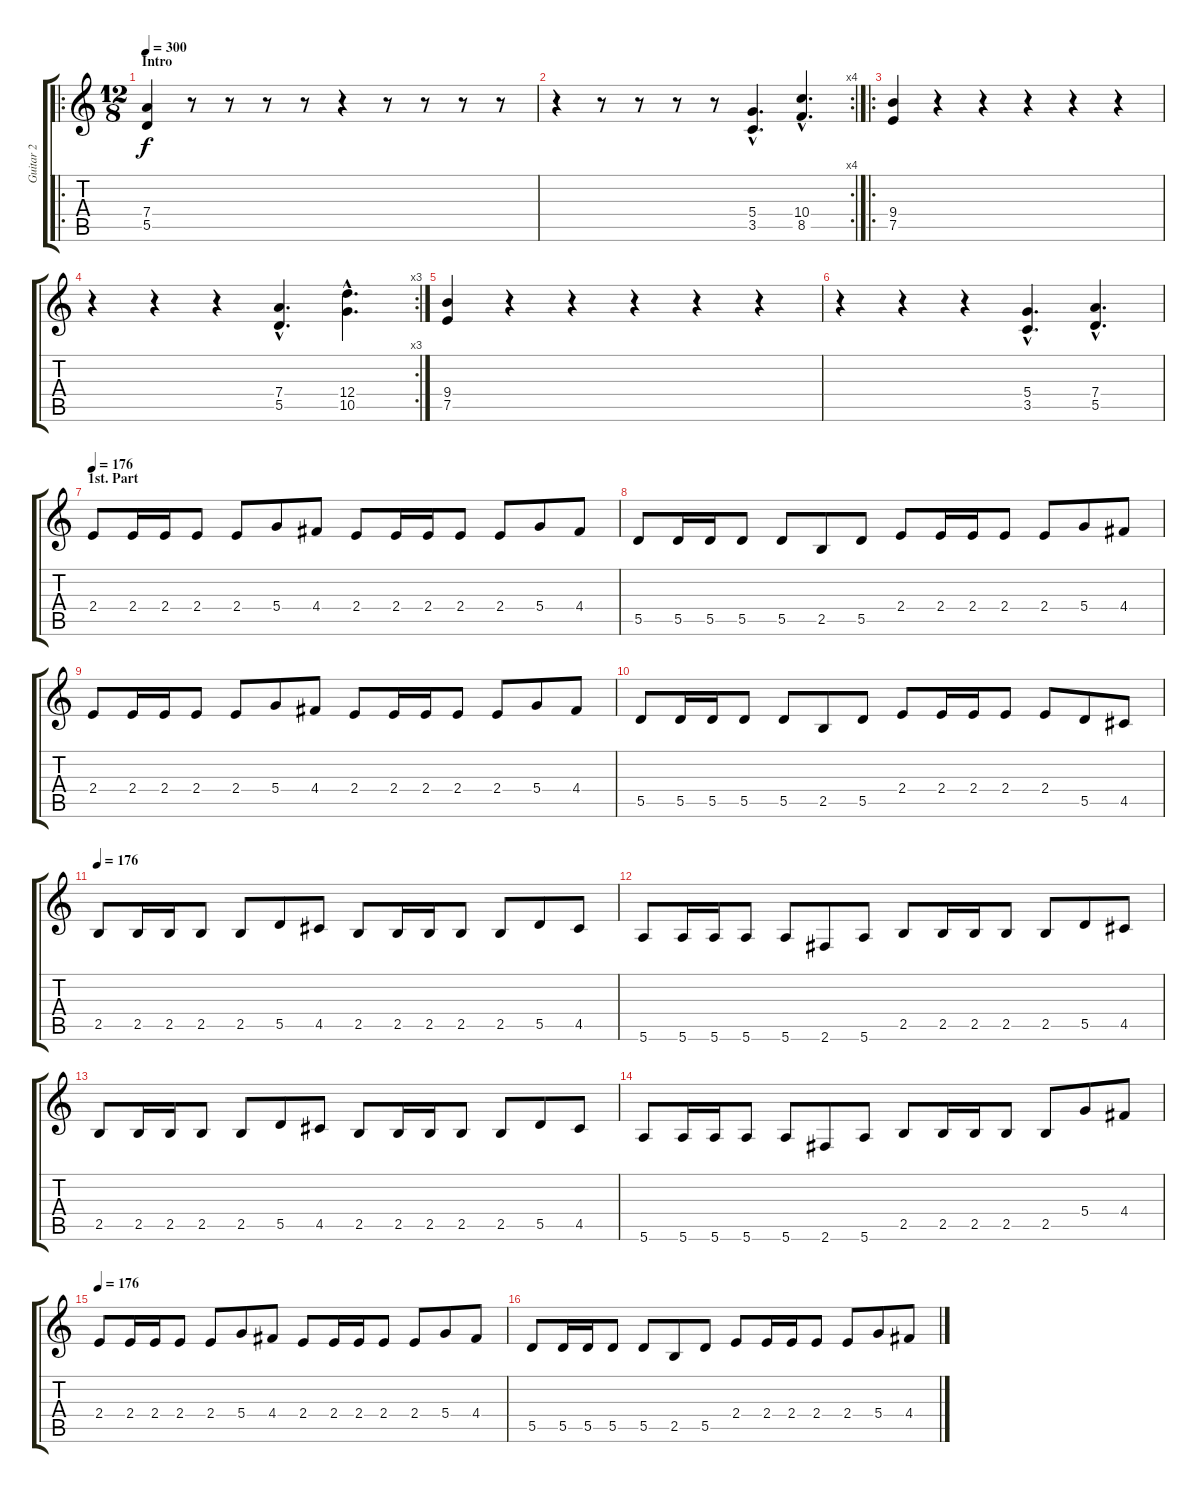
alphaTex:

\track ("Guitar 2" "Guitar 2") {instrument distortionguitar}
\staff {score tabs}
\tuning (E4 B3 G3 D3 A2 E2) {hide}
\ro
\ts (12 8)
\section ("" "Intro")
\tempo 300
\clef g2
\ks c
(7.4 5.5).4{dy f instrument distortionguitar} r.8 r.8 r.8 r.8 r.4 r.8 r.8 r.8 r.8 |
\rc 4
r.4 r.8 r.8 r.8 r.8 (5.4{hac} 3.5{hac}).4{d} (10.4{hac} 8.5{hac}).4{d} |
\ro
(9.4 7.5).4 r.4 r.4 r.4 r.4 r.4 |
\rc 3
r.4 r.4 r.4 (7.4{hac} 5.5{hac}).4{d} (12.4{hac} 10.5{hac}).4{d} |
(9.4 7.5).4 r.4 r.4 r.4 r.4 r.4 |
r.4 r.4 r.4 (5.4{hac} 3.5{hac}).4{d} (7.4{hac} 5.5{hac}).4{d} |
\section ("" "1st. Part")
\tempo 176
2.4.8{balance 12} 2.4.16 2.4.16 2.4.8 2.4.8 5.4.8 4.4.8 2.4.8 2.4.16 2.4.16 2.4.8 2.4.8 5.4.8 4.4.8 |
5.5.8 5.5.16 5.5.16 5.5.8 5.5.8 2.5.8 5.5.8 2.4.8 2.4.16 2.4.16 2.4.8 2.4.8 5.4.8 4.4.8 |
2.4.8 2.4.16 2.4.16 2.4.8 2.4.8 5.4.8 4.4.8 2.4.8 2.4.16 2.4.16 2.4.8 2.4.8 5.4.8 4.4.8 |
5.5.8 5.5.16 5.5.16 5.5.8 5.5.8 2.5.8 5.5.8 2.4.8 2.4.16 2.4.16 2.4.8 2.4.8 5.5.8 4.5.8 |
\tempo 176
2.5.8 2.5.16 2.5.16 2.5.8 2.5.8 5.5.8 4.5.8 2.5.8 2.5.16 2.5.16 2.5.8 2.5.8 5.5.8 4.5.8 |
5.6.8 5.6.16 5.6.16 5.6.8 5.6.8 2.6.8 5.6.8 2.5.8 2.5.16 2.5.16 2.5.8 2.5.8 5.5.8 4.5.8 |
2.5.8 2.5.16 2.5.16 2.5.8 2.5.8 5.5.8 4.5.8 2.5.8 2.5.16 2.5.16 2.5.8 2.5.8 5.5.8 4.5.8 |
5.6.8 5.6.16 5.6.16 5.6.8 5.6.8 2.6.8 5.6.8 2.5.8 2.5.16 2.5.16 2.5.8 2.5.8 5.4.8 4.4.8 |
\tempo 176
2.4.8 2.4.16 2.4.16 2.4.8 2.4.8 5.4.8 4.4.8 2.4.8 2.4.16 2.4.16 2.4.8 2.4.8 5.4.8 4.4.8 |
5.5.8 5.5.16 5.5.16 5.5.8 5.5.8 2.5.8 5.5.8 2.4.8 2.4.16 2.4.16 2.4.8 2.4.8 5.4.8 4.4.8
